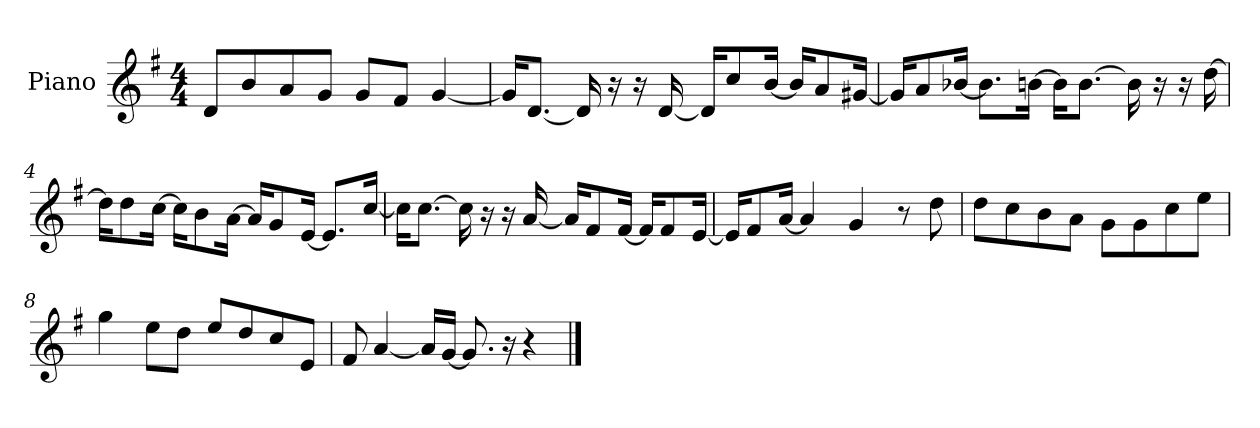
**kern
*part1
*staff1
*I"Piano
*I'P-no
*clefG2
*k[f#]
*M4/4
*MM90
=1
8d/L
8b/
8a/
8g/J
8g/L
8f#/J
[4g/
=2
16g/KL]
[8.d/J
16d/]
16r
16r
[16d/
16d/KL]
8cc/
[16b/Jk
16b/KL]
8a/
[16g#X/Jk
=3
16g#/KL]
8a/
[16b-X/Jk
8.b-\L]
[16bn\Jk
16b\KL]
[8.b\J
16b\]
16r
16r
[16dd\
!!LO:LB:g=z
=4
16dd\KL]
8dd\
[16cc\Jk
16cc\KL]
8b\
[16a\Jk
16a/KL]
8g/
[16e/Jk
8.e/L]
[16cc/Jk
=5
16cc\KL]
[8.cc\J
16cc\]
16r
16r
[16a/
16a/KL]
8f#/
[16f#/Jk
16f#/KL]
8f#/
[16e/Jk
=6
16e/KL]
8f#/
[16a/Jk
4a/]
4g/
8r
8dd\
=7
8dd\L
8cc\
8b\
8a\J
8g\L
8g\
8cc\
8ee\J
!!LO:LB:g=z
=8
4gg\
8ee\L
8dd\J
8ee/L
8dd/
8cc/
8e/J
=9
8f#/
[4a/
16a/LL]
[16g/JJ
8.g/]
16r
4r
==
*-
